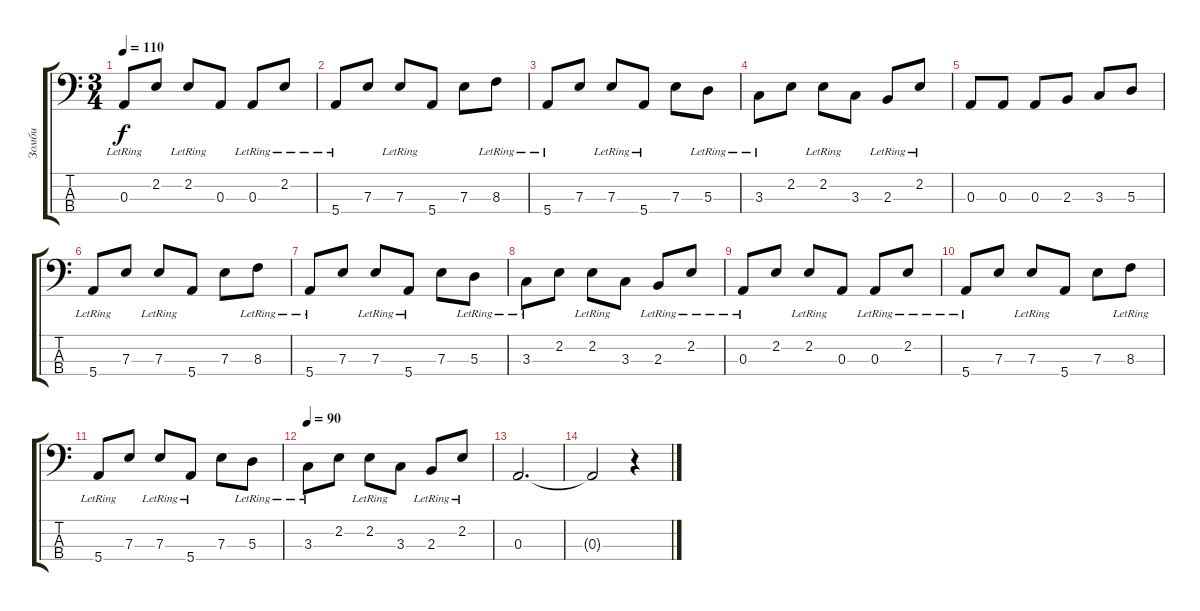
\track ("Зомби" "Зомби") {instrument electricbassfinger}
\staff {score tabs}
\tuning (G2 D2 A1 E1) {hide}
\ts (3 4)
\tempo 110
\clef f4
\ks c
0.3{lr}.8{dy f} 2.2.8 2.2{lr}.8 0.3.8 0.3{lr}.8 2.2{lr}.8 |
5.4{lr}.8 7.3.8 7.3{lr}.8 5.4.8 7.3.8 8.3{lr}.8 |
5.4{lr}.8 7.3.8 7.3{lr}.8 5.4{lr}.8 7.3.8 5.3{lr}.8 |
3.3{lr}.8 2.2.8 2.2{lr}.8 3.3.8 2.3{lr}.8 2.2{lr}.8 |
0.3.8 0.3.8 0.3.8 2.3.8 3.3.8 5.3.8 |
5.4{lr}.8 7.3.8 7.3{lr}.8 5.4.8 7.3.8 8.3{lr}.8 |
5.4{lr}.8 7.3.8 7.3{lr}.8 5.4{lr}.8 7.3.8 5.3{lr}.8 |
3.3{lr}.8 2.2.8 2.2{lr}.8 3.3.8 2.3{lr}.8 2.2{lr}.8 |
0.3{lr}.8 2.2.8 2.2{lr}.8 0.3.8 0.3{lr}.8 2.2{lr}.8 |
5.4{lr}.8 7.3.8 7.3{lr}.8 5.4.8 7.3.8 8.3{lr}.8 |
5.4{lr}.8 7.3.8 7.3{lr}.8 5.4{lr}.8 7.3.8 5.3{lr}.8 |
\tempo 90
3.3{lr}.8 2.2.8 2.2{lr}.8 3.3.8 2.3{lr}.8 2.2{lr}.8 |
0.3.2{d} |
0.3{t}.2 r.4
